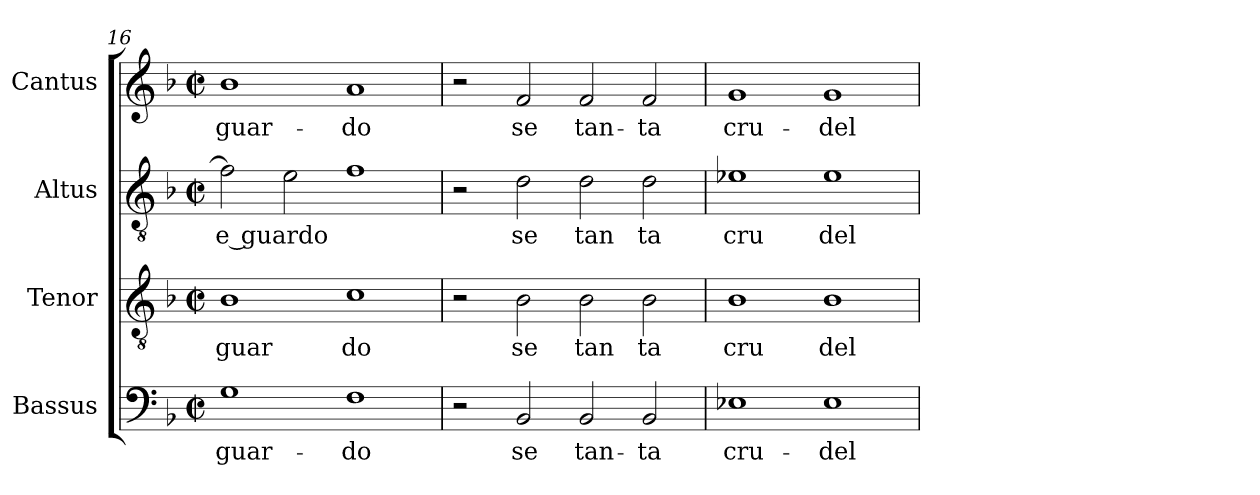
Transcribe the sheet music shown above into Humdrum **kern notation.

**kern	**text	**kern	**text	**kern	**text	**kern	**text
*part4	*part4	*part3	*part3	*part2	*part2	*part1	*part1
*staff4	*staff4	*staff3	*staff3	*staff2	*staff2	*staff1	*staff1
*I"Bassus	*	*I"Tenor	*	*I"Altus	*	*I"Cantus	*
*clefF4	*	*clefGv2	*	*clefGv2	*	*clefG2	*
*k[b-]	*	*k[b-]	*	*k[b-]	*	*k[b-]	*
*F:	*	*F:	*	*F:	*	*F:	*
*M2/2	*	*M2/2	*	*M2/2	*	*M2/2	*
*met(c|)	*	*met(c|)	*	*met(c|)	*	*met(c|)	*
=16	=16	=16	=16	=16	=16	=16	=16
!	!LO:LY:b:cj	!	!LO:LY:b:cj	!	!LO:LY:b:rj	!	!LO:LY:b:cj
1G	guar-	1B-	guar	2f\]	e guardo	1b-	guar-
.	.	.	.	2e\	.	.	.
!	!LO:LY:b:cj	!	!LO:LY:b:cj	!	!	!	!LO:LY:b:cj
1F	-do	1c	do	1f	.	1a	-do
=17	=17	=17	=17	=17	=17	=17	=17
2r	.	2r	.	2r	.	2r	.
!	!LO:LY:b:cj	!	!LO:LY:b:cj	!	!LO:LY:b:cj	!	!LO:LY:b:cj
2BB-/	se	2B-\	se	2d\	se	2f/	se
!	!LO:LY:b:cj	!	!LO:LY:b:cj	!	!LO:LY:b:cj	!	!LO:LY:b:cj
2BB-/	tan-	2B-\	tan	2d\	tan	2f/	tan-
!	!LO:LY:b:cj	!	!LO:LY:b:cj	!	!LO:LY:b:cj	!	!LO:LY:b:cj
2BB-/	-ta	2B-\	ta	2d\	ta	2f/	-ta
=18	=18	=18	=18	=18	=18	=18	=18
!	!LO:LY:b:cj	!	!LO:LY:b:cj	!	!LO:LY:b:cj	!	!LO:LY:b:cj
1E-X	cru-	1B-	cru	1e-X	cru	1g	cru-
!	!LO:LY:b:cj	!	!LO:LY:b:cj	!	!LO:LY:b:cj	!	!LO:LY:b:cj
1E-	-del-	1B-	del	1e-	del	1g	-del-
=	=	=	=	=	=	=	=
*-	*-	*-	*-	*-	*-	*-	*-
